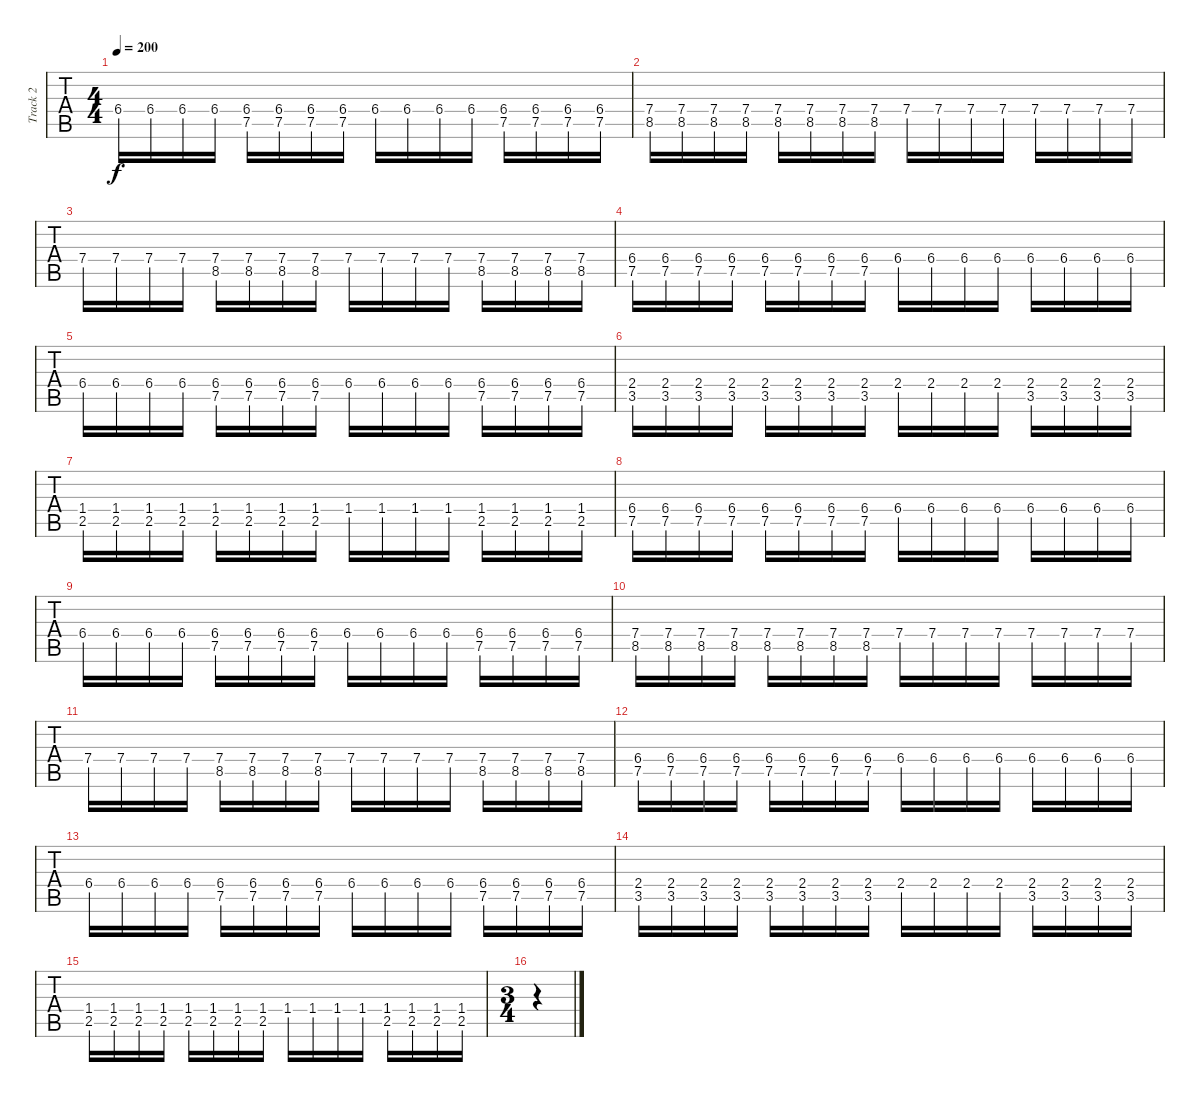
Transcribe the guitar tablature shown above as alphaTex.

\track ("Track 2" "Track 2") {instrument distortionguitar}
\staff {tabs}
\tuning (C4 G3 Eb3 Bb2 F2 C2) {hide}
\ts (4 4)
\tempo 200
\clef g2
\ks c
6.4.16{dy f} 6.4.16 6.4.16 6.4.16 (6.4 7.5).16 (6.4 7.5).16 (6.4 7.5).16 (6.4 7.5).16 6.4.16 6.4.16 6.4.16 6.4.16 (6.4 7.5).16 (6.4 7.5).16 (6.4 7.5).16 (6.4 7.5).16 |
(7.4 8.5).16 (7.4 8.5).16 (7.4 8.5).16 (7.4 8.5).16 (7.4 8.5).16 (7.4 8.5).16 (7.4 8.5).16 (7.4 8.5).16 7.4.16 7.4.16 7.4.16 7.4.16 7.4.16 7.4.16 7.4.16 7.4.16 |
7.4.16 7.4.16 7.4.16 7.4.16 (7.4 8.5).16 (7.4 8.5).16 (7.4 8.5).16 (7.4 8.5).16 7.4.16 7.4.16 7.4.16 7.4.16 (7.4 8.5).16 (7.4 8.5).16 (7.4 8.5).16 (7.4 8.5).16 |
(6.4 7.5).16 (6.4 7.5).16 (6.4 7.5).16 (6.4 7.5).16 (6.4 7.5).16 (6.4 7.5).16 (6.4 7.5).16 (6.4 7.5).16 6.4.16 6.4.16 6.4.16 6.4.16 6.4.16 6.4.16 6.4.16 6.4.16 |
6.4.16 6.4.16 6.4.16 6.4.16 (6.4 7.5).16 (6.4 7.5).16 (6.4 7.5).16 (6.4 7.5).16 6.4.16 6.4.16 6.4.16 6.4.16 (6.4 7.5).16 (6.4 7.5).16 (6.4 7.5).16 (6.4 7.5).16 |
(2.4 3.5).16 (2.4 3.5).16 (2.4 3.5).16 (2.4 3.5).16 (2.4 3.5).16 (2.4 3.5).16 (2.4 3.5).16 (2.4 3.5).16 2.4.16 2.4.16 2.4.16 2.4.16 (2.4 3.5).16 (2.4 3.5).16 (2.4 3.5).16 (2.4 3.5).16 |
(1.4 2.5).16 (1.4 2.5).16 (1.4 2.5).16 (1.4 2.5).16 (1.4 2.5).16 (1.4 2.5).16 (1.4 2.5).16 (1.4 2.5).16 1.4.16 1.4.16 1.4.16 1.4.16 (1.4 2.5).16 (1.4 2.5).16 (1.4 2.5).16 (1.4 2.5).16 |
(6.4 7.5).16 (6.4 7.5).16 (6.4 7.5).16 (6.4 7.5).16 (6.4 7.5).16 (6.4 7.5).16 (6.4 7.5).16 (6.4 7.5).16 6.4.16 6.4.16 6.4.16 6.4.16 6.4.16 6.4.16 6.4.16 6.4.16 |
6.4.16 6.4.16 6.4.16 6.4.16 (6.4 7.5).16 (6.4 7.5).16 (6.4 7.5).16 (6.4 7.5).16 6.4.16 6.4.16 6.4.16 6.4.16 (6.4 7.5).16 (6.4 7.5).16 (6.4 7.5).16 (6.4 7.5).16 |
(7.4 8.5).16 (7.4 8.5).16 (7.4 8.5).16 (7.4 8.5).16 (7.4 8.5).16 (7.4 8.5).16 (7.4 8.5).16 (7.4 8.5).16 7.4.16 7.4.16 7.4.16 7.4.16 7.4.16 7.4.16 7.4.16 7.4.16 |
7.4.16 7.4.16 7.4.16 7.4.16 (7.4 8.5).16 (7.4 8.5).16 (7.4 8.5).16 (7.4 8.5).16 7.4.16 7.4.16 7.4.16 7.4.16 (7.4 8.5).16 (7.4 8.5).16 (7.4 8.5).16 (7.4 8.5).16 |
(6.4 7.5).16 (6.4 7.5).16 (6.4 7.5).16 (6.4 7.5).16 (6.4 7.5).16 (6.4 7.5).16 (6.4 7.5).16 (6.4 7.5).16 6.4.16 6.4.16 6.4.16 6.4.16 6.4.16 6.4.16 6.4.16 6.4.16 |
6.4.16 6.4.16 6.4.16 6.4.16 (6.4 7.5).16 (6.4 7.5).16 (6.4 7.5).16 (6.4 7.5).16 6.4.16 6.4.16 6.4.16 6.4.16 (6.4 7.5).16 (6.4 7.5).16 (6.4 7.5).16 (6.4 7.5).16 |
(2.4 3.5).16 (2.4 3.5).16 (2.4 3.5).16 (2.4 3.5).16 (2.4 3.5).16 (2.4 3.5).16 (2.4 3.5).16 (2.4 3.5).16 2.4.16 2.4.16 2.4.16 2.4.16 (2.4 3.5).16 (2.4 3.5).16 (2.4 3.5).16 (2.4 3.5).16 |
(1.4 2.5).16 (1.4 2.5).16 (1.4 2.5).16 (1.4 2.5).16 (1.4 2.5).16 (1.4 2.5).16 (1.4 2.5).16 (1.4 2.5).16 1.4.16 1.4.16 1.4.16 1.4.16 (1.4 2.5).16 (1.4 2.5).16 (1.4 2.5).16 (1.4 2.5).16 |
\ts (3 4)
